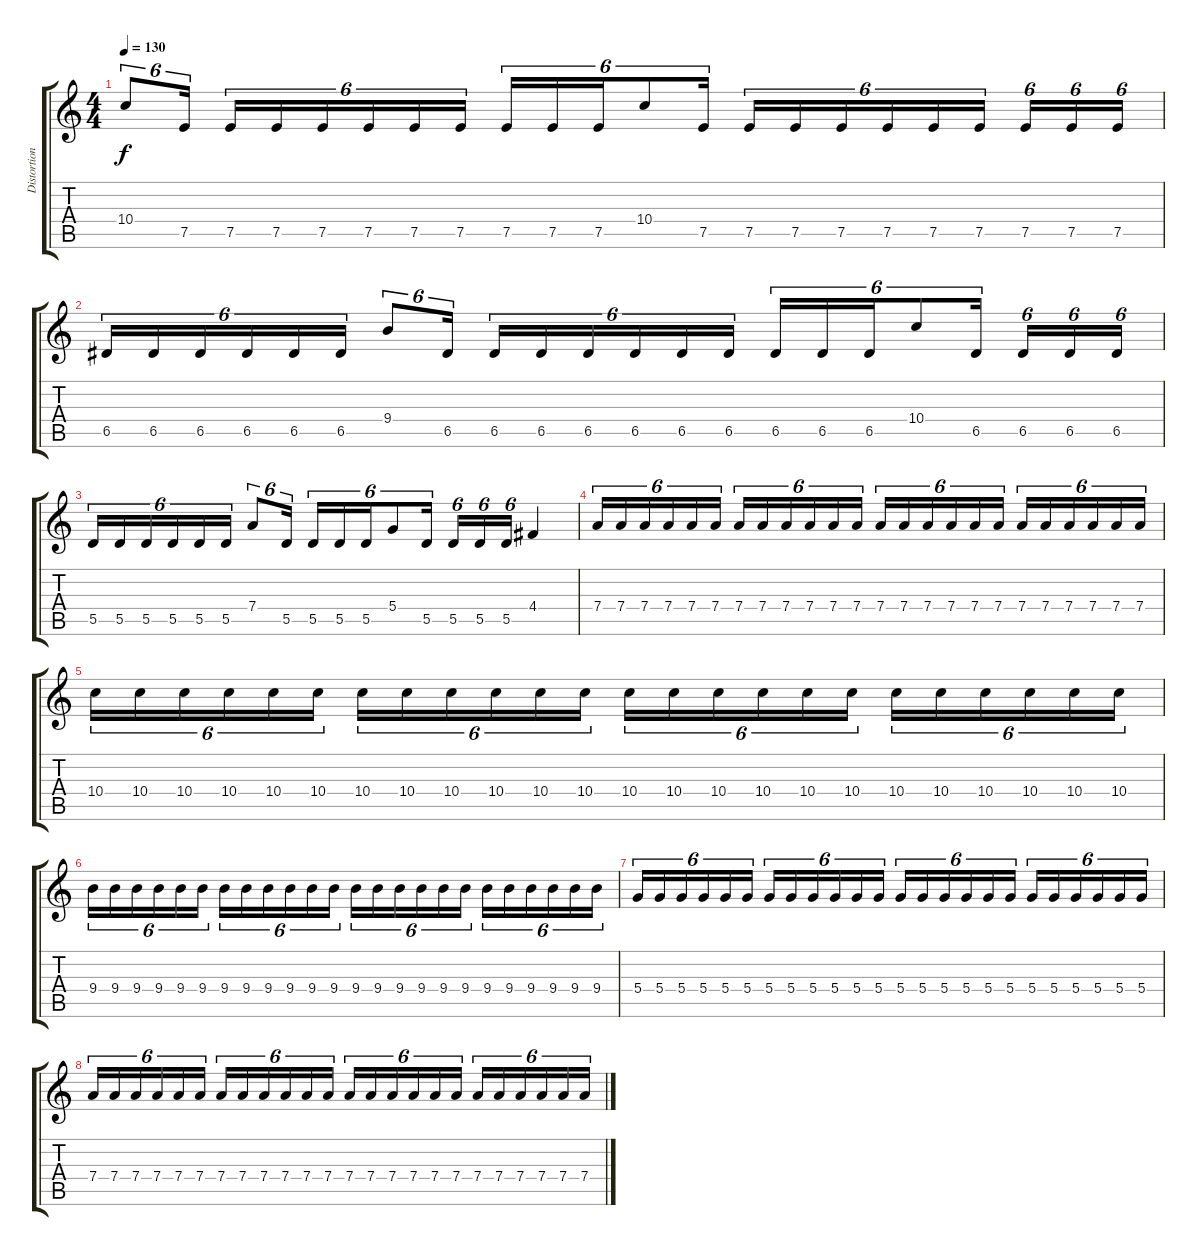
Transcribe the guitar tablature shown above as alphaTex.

\track ("Distortion Guitar" "Distortion") {instrument distortionguitar}
\staff {score tabs}
\tuning (E4 B3 G3 D3 A2 E2) {hide}
\ts (4 4)
\tempo 130
\clef g2
\ks c
10.4.8{tu (6 4) dy f} 7.5.16{tu (6 4)} 7.5.16{tu (6 4)} 7.5.16{tu (6 4)} 7.5.16{tu (6 4)} 7.5.16{tu (6 4)} 7.5.16{tu (6 4)} 7.5.16{tu (6 4)} 7.5.16{tu (6 4)} 7.5.16{tu (6 4)} 7.5.16{tu (6 4)} 10.4.8{tu (6 4)} 7.5.16{tu (6 4)} 7.5.16{tu (6 4)} 7.5.16{tu (6 4)} 7.5.16{tu (6 4)} 7.5.16{tu (6 4)} 7.5.16{tu (6 4)} 7.5.16{tu (6 4)} 7.5.16{tu (6 4)} 7.5.16{tu (6 4)} 7.5.16{tu (6 4)} |
6.5.16{tu (6 4)} 6.5.16{tu (6 4)} 6.5.16{tu (6 4)} 6.5.16{tu (6 4)} 6.5.16{tu (6 4)} 6.5.16{tu (6 4)} 9.4.8{tu (6 4)} 6.5.16{tu (6 4)} 6.5.16{tu (6 4)} 6.5.16{tu (6 4)} 6.5.16{tu (6 4)} 6.5.16{tu (6 4)} 6.5.16{tu (6 4)} 6.5.16{tu (6 4)} 6.5.16{tu (6 4)} 6.5.16{tu (6 4)} 6.5.16{tu (6 4)} 10.4.8{tu (6 4)} 6.5.16{tu (6 4)} 6.5.16{tu (6 4)} 6.5.16{tu (6 4)} 6.5.16{tu (6 4)} |
5.5.16{tu (6 4)} 5.5.16{tu (6 4)} 5.5.16{tu (6 4)} 5.5.16{tu (6 4)} 5.5.16{tu (6 4)} 5.5.16{tu (6 4)} 7.4.8{tu (6 4)} 5.5.16{tu (6 4)} 5.5.16{tu (6 4)} 5.5.16{tu (6 4)} 5.5.16{tu (6 4)} 5.4.8{tu (6 4)} 5.5.16{tu (6 4)} 5.5.16{tu (6 4)} 5.5.16{tu (6 4)} 5.5.16{tu (6 4)} 4.4.4 |
7.4.16{tu (6 4)} 7.4.16{tu (6 4)} 7.4.16{tu (6 4)} 7.4.16{tu (6 4)} 7.4.16{tu (6 4)} 7.4.16{tu (6 4)} 7.4.16{tu (6 4)} 7.4.16{tu (6 4)} 7.4.16{tu (6 4)} 7.4.16{tu (6 4)} 7.4.16{tu (6 4)} 7.4.16{tu (6 4)} 7.4.16{tu (6 4)} 7.4.16{tu (6 4)} 7.4.16{tu (6 4)} 7.4.16{tu (6 4)} 7.4.16{tu (6 4)} 7.4.16{tu (6 4)} 7.4.16{tu (6 4)} 7.4.16{tu (6 4)} 7.4.16{tu (6 4)} 7.4.16{tu (6 4)} 7.4.16{tu (6 4)} 7.4.16{tu (6 4)} |
10.4.16{tu (6 4)} 10.4.16{tu (6 4)} 10.4.16{tu (6 4)} 10.4.16{tu (6 4)} 10.4.16{tu (6 4)} 10.4.16{tu (6 4)} 10.4.16{tu (6 4)} 10.4.16{tu (6 4)} 10.4.16{tu (6 4)} 10.4.16{tu (6 4)} 10.4.16{tu (6 4)} 10.4.16{tu (6 4)} 10.4.16{tu (6 4)} 10.4.16{tu (6 4)} 10.4.16{tu (6 4)} 10.4.16{tu (6 4)} 10.4.16{tu (6 4)} 10.4.16{tu (6 4)} 10.4.16{tu (6 4)} 10.4.16{tu (6 4)} 10.4.16{tu (6 4)} 10.4.16{tu (6 4)} 10.4.16{tu (6 4)} 10.4.16{tu (6 4)} |
9.4.16{tu (6 4)} 9.4.16{tu (6 4)} 9.4.16{tu (6 4)} 9.4.16{tu (6 4)} 9.4.16{tu (6 4)} 9.4.16{tu (6 4)} 9.4.16{tu (6 4)} 9.4.16{tu (6 4)} 9.4.16{tu (6 4)} 9.4.16{tu (6 4)} 9.4.16{tu (6 4)} 9.4.16{tu (6 4)} 9.4.16{tu (6 4)} 9.4.16{tu (6 4)} 9.4.16{tu (6 4)} 9.4.16{tu (6 4)} 9.4.16{tu (6 4)} 9.4.16{tu (6 4)} 9.4.16{tu (6 4)} 9.4.16{tu (6 4)} 9.4.16{tu (6 4)} 9.4.16{tu (6 4)} 9.4.16{tu (6 4)} 9.4.16{tu (6 4)} |
5.4.16{tu (6 4)} 5.4.16{tu (6 4)} 5.4.16{tu (6 4)} 5.4.16{tu (6 4)} 5.4.16{tu (6 4)} 5.4.16{tu (6 4)} 5.4.16{tu (6 4)} 5.4.16{tu (6 4)} 5.4.16{tu (6 4)} 5.4.16{tu (6 4)} 5.4.16{tu (6 4)} 5.4.16{tu (6 4)} 5.4.16{tu (6 4)} 5.4.16{tu (6 4)} 5.4.16{tu (6 4)} 5.4.16{tu (6 4)} 5.4.16{tu (6 4)} 5.4.16{tu (6 4)} 5.4.16{tu (6 4)} 5.4.16{tu (6 4)} 5.4.16{tu (6 4)} 5.4.16{tu (6 4)} 5.4.16{tu (6 4)} 5.4.16{tu (6 4)} |
7.4.16{tu (6 4)} 7.4.16{tu (6 4)} 7.4.16{tu (6 4)} 7.4.16{tu (6 4)} 7.4.16{tu (6 4)} 7.4.16{tu (6 4)} 7.4.16{tu (6 4)} 7.4.16{tu (6 4)} 7.4.16{tu (6 4)} 7.4.16{tu (6 4)} 7.4.16{tu (6 4)} 7.4.16{tu (6 4)} 7.4.16{tu (6 4)} 7.4.16{tu (6 4)} 7.4.16{tu (6 4)} 7.4.16{tu (6 4)} 7.4.16{tu (6 4)} 7.4.16{tu (6 4)} 7.4.16{tu (6 4)} 7.4.16{tu (6 4)} 7.4.16{tu (6 4)} 7.4.16{tu (6 4)} 7.4.16{tu (6 4)} 7.4.16{tu (6 4)}
